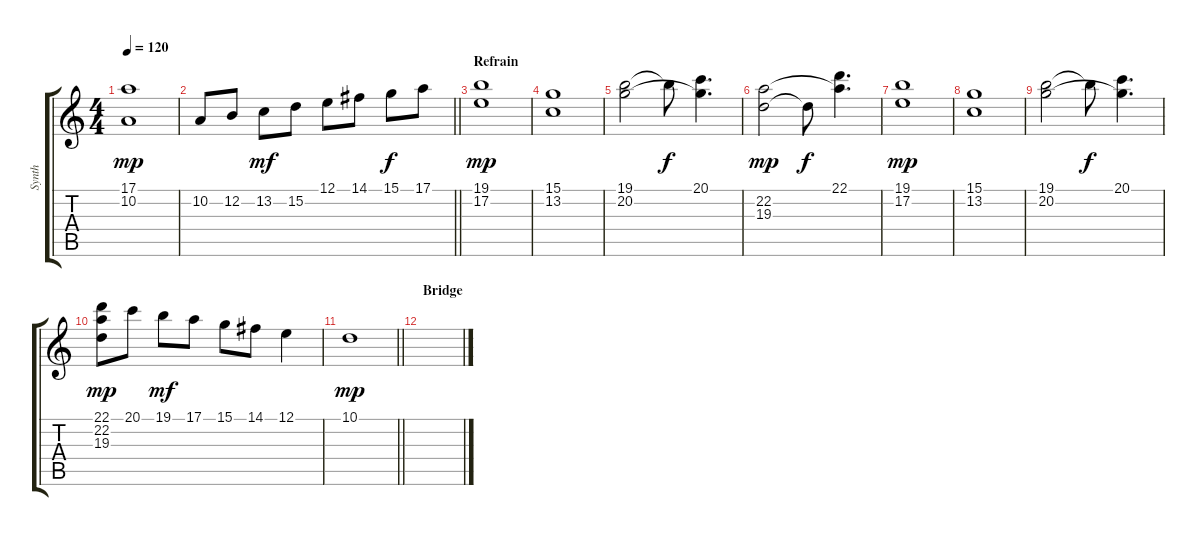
\track ("Synth" "Synth") {instrument stringensemble2}
\staff {score tabs}
\tuning (E4 B3 G3 D3 A2 E2) {hide}
\ts (4 4)
\tempo 120
\clef g2
\ks c
(17.1 10.2).1{dy mp} |
\barLineRight lightlight
10.2.8 12.2.8 13.2.8{dy mf} 15.2.8 12.1.8 14.1.8 15.1.8{dy f} 17.1.8 |
\section ("" "Refrain")
(19.1 17.2).1{dy mp} |
(15.1 13.2).1 |
(19.1 20.2).2 19.1{t}.8{dy f} (20.1 20.2{t}).4{d} |
(22.2 19.3).2{dy mp} 19.3{t}.8{dy f} (22.1 22.2{t}).4{d} |
(19.1 17.2).1{dy mp} |
(15.1 13.2).1 |
(19.1 20.2).2 19.1{t}.8{dy f} (20.1 20.2{t}).4{d} |
(22.1 22.2 19.3).8{dy mp} 20.1.8 19.1.8{dy mf} 17.1.8 15.1.8 14.1.8 12.1.4 |
\barLineRight lightlight
10.1.1{dy mp} |
\section ("" "Bridge")
